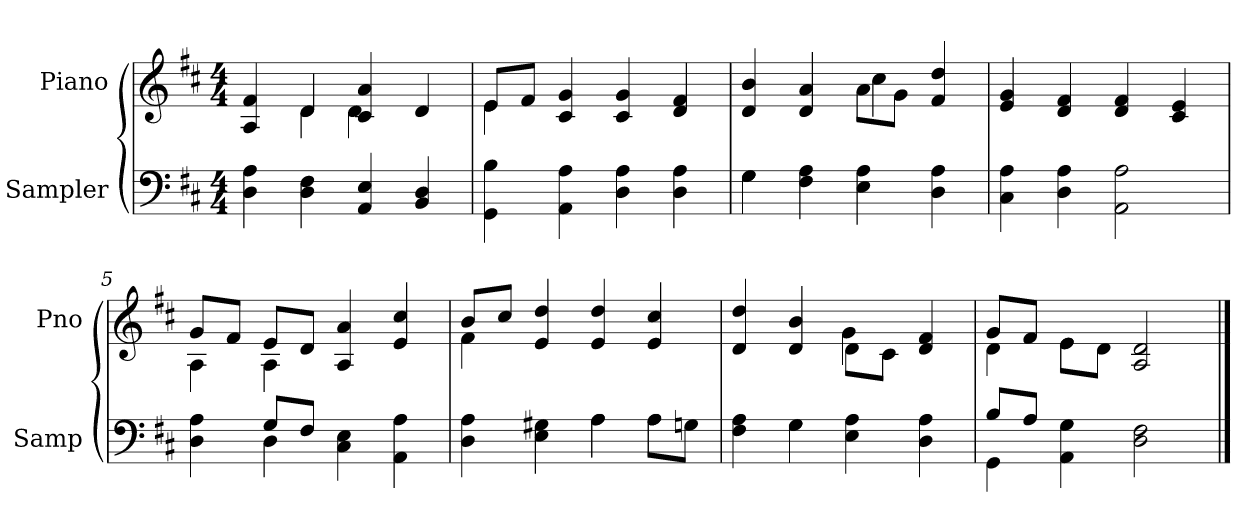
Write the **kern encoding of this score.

**kern	**kern
*part2	*part1
*staff2	*staff1
*I"Sampler	*I"Piano
*I'Samp	*I'Pno
*clefF4	*clefG2
*k[f#c#]	*k[f#c#]
*D:	*D:
*M4/4	*M4/4
=1	=1
*	*^
4D 4A	4A 4f#	4ryy
4D 4F#	4d/	4d
4AA 4E	4c# 4a	4d
4BB 4D	4d/	4ryy
=2	=2	=2
4GG 4B	8e/L	4e
.	8f#/J	.
4AA 4A	4c# 4g	2.ryy
4D 4A	4c# 4g	.
4D 4A	4d 4f#	.
=3	=3	=3
*^	*	*
4G\	4G	4d 4b	2ryy
4F# 4A	2.ryy	4d 4a	.
4E 4A	.	8a\L	4cc#
.	.	8g\J	.
4D 4A	.	4f# 4dd	4ryy
*v	*v	*	*
*	*v	*v
=4	=4
4C# 4A	4e 4g
4D 4A	4d 4f#
2AA 2A	4d 4f#
.	4c# 4e
=5	=5
*^	*^
4D 4A	4ryy	8g/L	4A
.	.	8f#/J	.
8G/L	4D	8e/L	4A
8F#/J	.	8d/J	.
4C# 4E	2ryy	4A 4a	2ryy
4AA 4A	.	4e 4cc#	.
=6	=6	=6	=6
4D 4A	2ryy	8b/L	4f#
.	.	8cc#/J	.
4E 4G#X	.	4e 4dd	2.ryy
4A\	4A	4e 4dd	.
8A\L	4A	4e 4cc#	.
8Gn\J	.	.	.
=7	=7	=7	=7
4F#\ 4A\	4ryy	4d 4dd	2ryy
4G\	4G	4d 4b	.
4E 4A	2ryy	8d\L	4g
.	.	8c#\J	.
4D 4A	.	4d 4f#	4ryy
=8	=8	=8	=8
8B/L	4GG	8g/L	4d
8A/J	.	8f#/J	.
4AA 4G	2.ryy	8e\L	4e
.	.	8d\J	.
2D 2F#	.	2A 2d	2ryy
*v	*v	*	*
*	*v	*v
==	==
*-	*-
